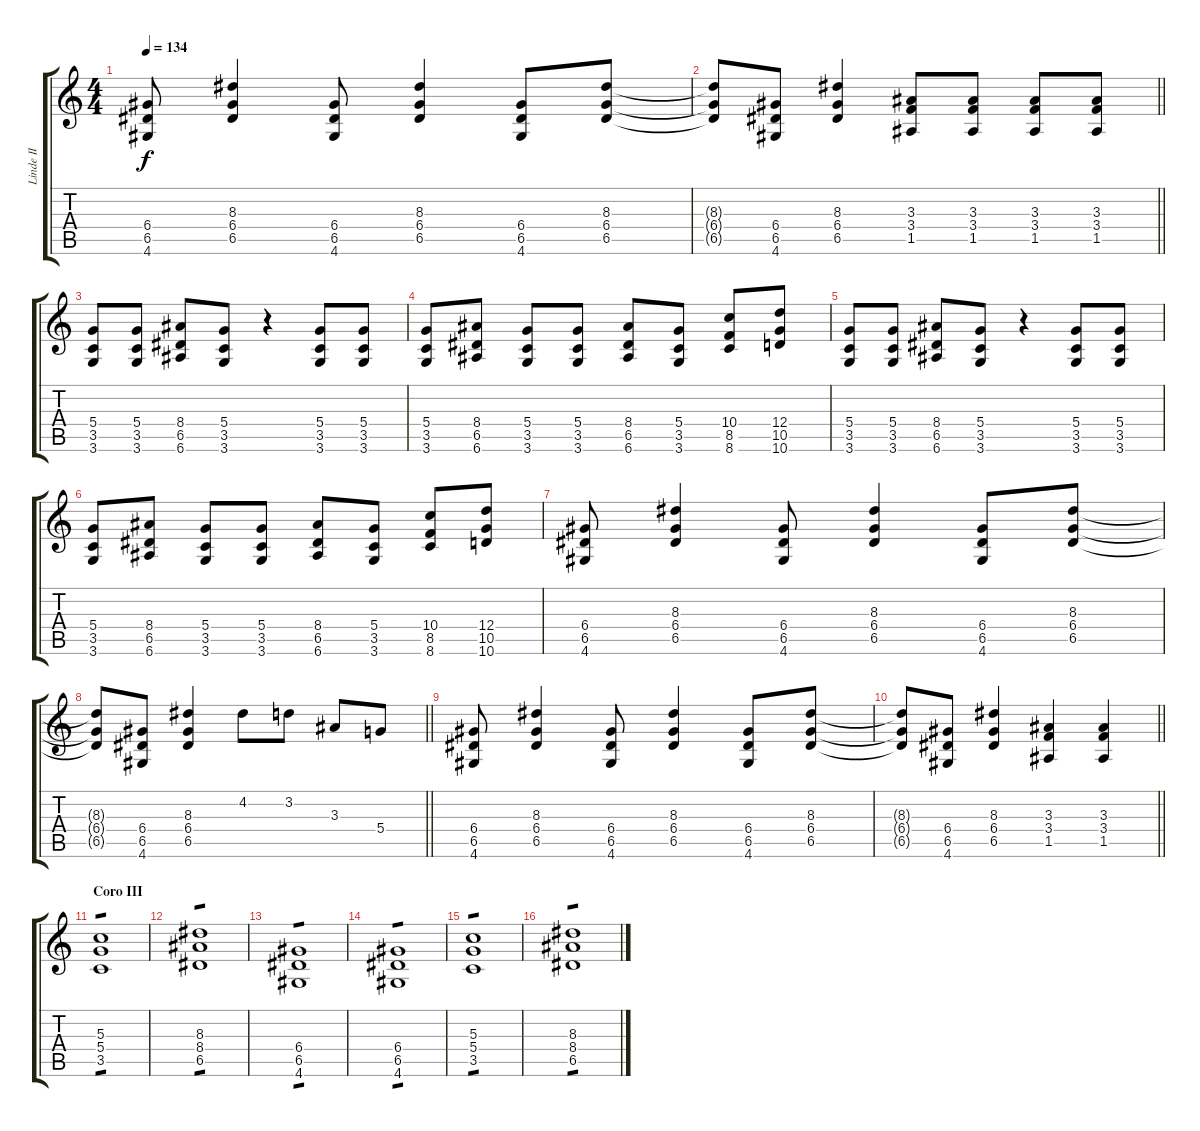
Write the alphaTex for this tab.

\track ("Linde II" "Linde II") {instrument overdrivenguitar}
\staff {score tabs}
\tuning (E4 B3 G3 D3 A2 E2) {hide}
\ts (4 4)
\tempo 134
\clef g2
\ks c
(6.4 6.5 4.6).8{dy f instrument overdrivenguitar} (8.3 6.4 6.5).4 (6.4 6.5 4.6).8 (8.3 6.4 6.5).4 (6.4 6.5 4.6).8 (8.3 6.4 6.5).8 |
\barLineRight lightlight
(8.3{t} 6.4{t} 6.5{t}).8 (6.4 6.5 4.6).8 (8.3 6.4 6.5).4 (3.3 3.4 1.5).8 (3.3 3.4 1.5).8 (3.3 3.4 1.5).8 (3.3 3.4 1.5).8 |
(5.4 3.5 3.6).8 (5.4 3.5 3.6).8 (8.4 6.5 6.6).8 (5.4 3.5 3.6).8 r.4 (5.4 3.5 3.6).8 (5.4 3.5 3.6).8 |
(5.4 3.5 3.6).8 (8.4 6.5 6.6).8 (5.4 3.5 3.6).8 (5.4 3.5 3.6).8 (8.4 6.5 6.6).8 (5.4 3.5 3.6).8 (10.4 8.5 8.6).8 (12.4 10.5 10.6).8 |
(5.4 3.5 3.6).8 (5.4 3.5 3.6).8 (8.4 6.5 6.6).8 (5.4 3.5 3.6).8 r.4 (5.4 3.5 3.6).8 (5.4 3.5 3.6).8 |
(5.4 3.5 3.6).8 (8.4 6.5 6.6).8 (5.4 3.5 3.6).8 (5.4 3.5 3.6).8 (8.4 6.5 6.6).8 (5.4 3.5 3.6).8 (10.4 8.5 8.6).8 (12.4 10.5 10.6).8 |
(6.4 6.5 4.6).8 (8.3 6.4 6.5).4 (6.4 6.5 4.6).8 (8.3 6.4 6.5).4 (6.4 6.5 4.6).8 (8.3 6.4 6.5).8 |
\barLineRight lightlight
(8.3{t} 6.4{t} 6.5{t}).8 (6.4 6.5 4.6).8 (8.3 6.4 6.5).4 4.2.8 3.2.8 3.3.8 5.4.8 |
(6.4 6.5 4.6).8 (8.3 6.4 6.5).4 (6.4 6.5 4.6).8 (8.3 6.4 6.5).4 (6.4 6.5 4.6).8 (8.3 6.4 6.5).8 |
\barLineRight lightlight
(8.3{t} 6.4{t} 6.5{t}).8 (6.4 6.5 4.6).8 (8.3 6.4 6.5).4 (3.3 3.4 1.5).4 (3.3 3.4 1.5).4 |
\section ("" "Coro III")
(5.3 5.4 3.5).1{tp 1} |
(8.3 8.4 6.5).1{tp 1} |
(6.4 6.5 4.6).1{tp 1} |
(6.4 6.5 4.6).1{tp 1} |
(5.3 5.4 3.5).1{tp 1} |
(8.3 8.4 6.5).1{tp 1}
